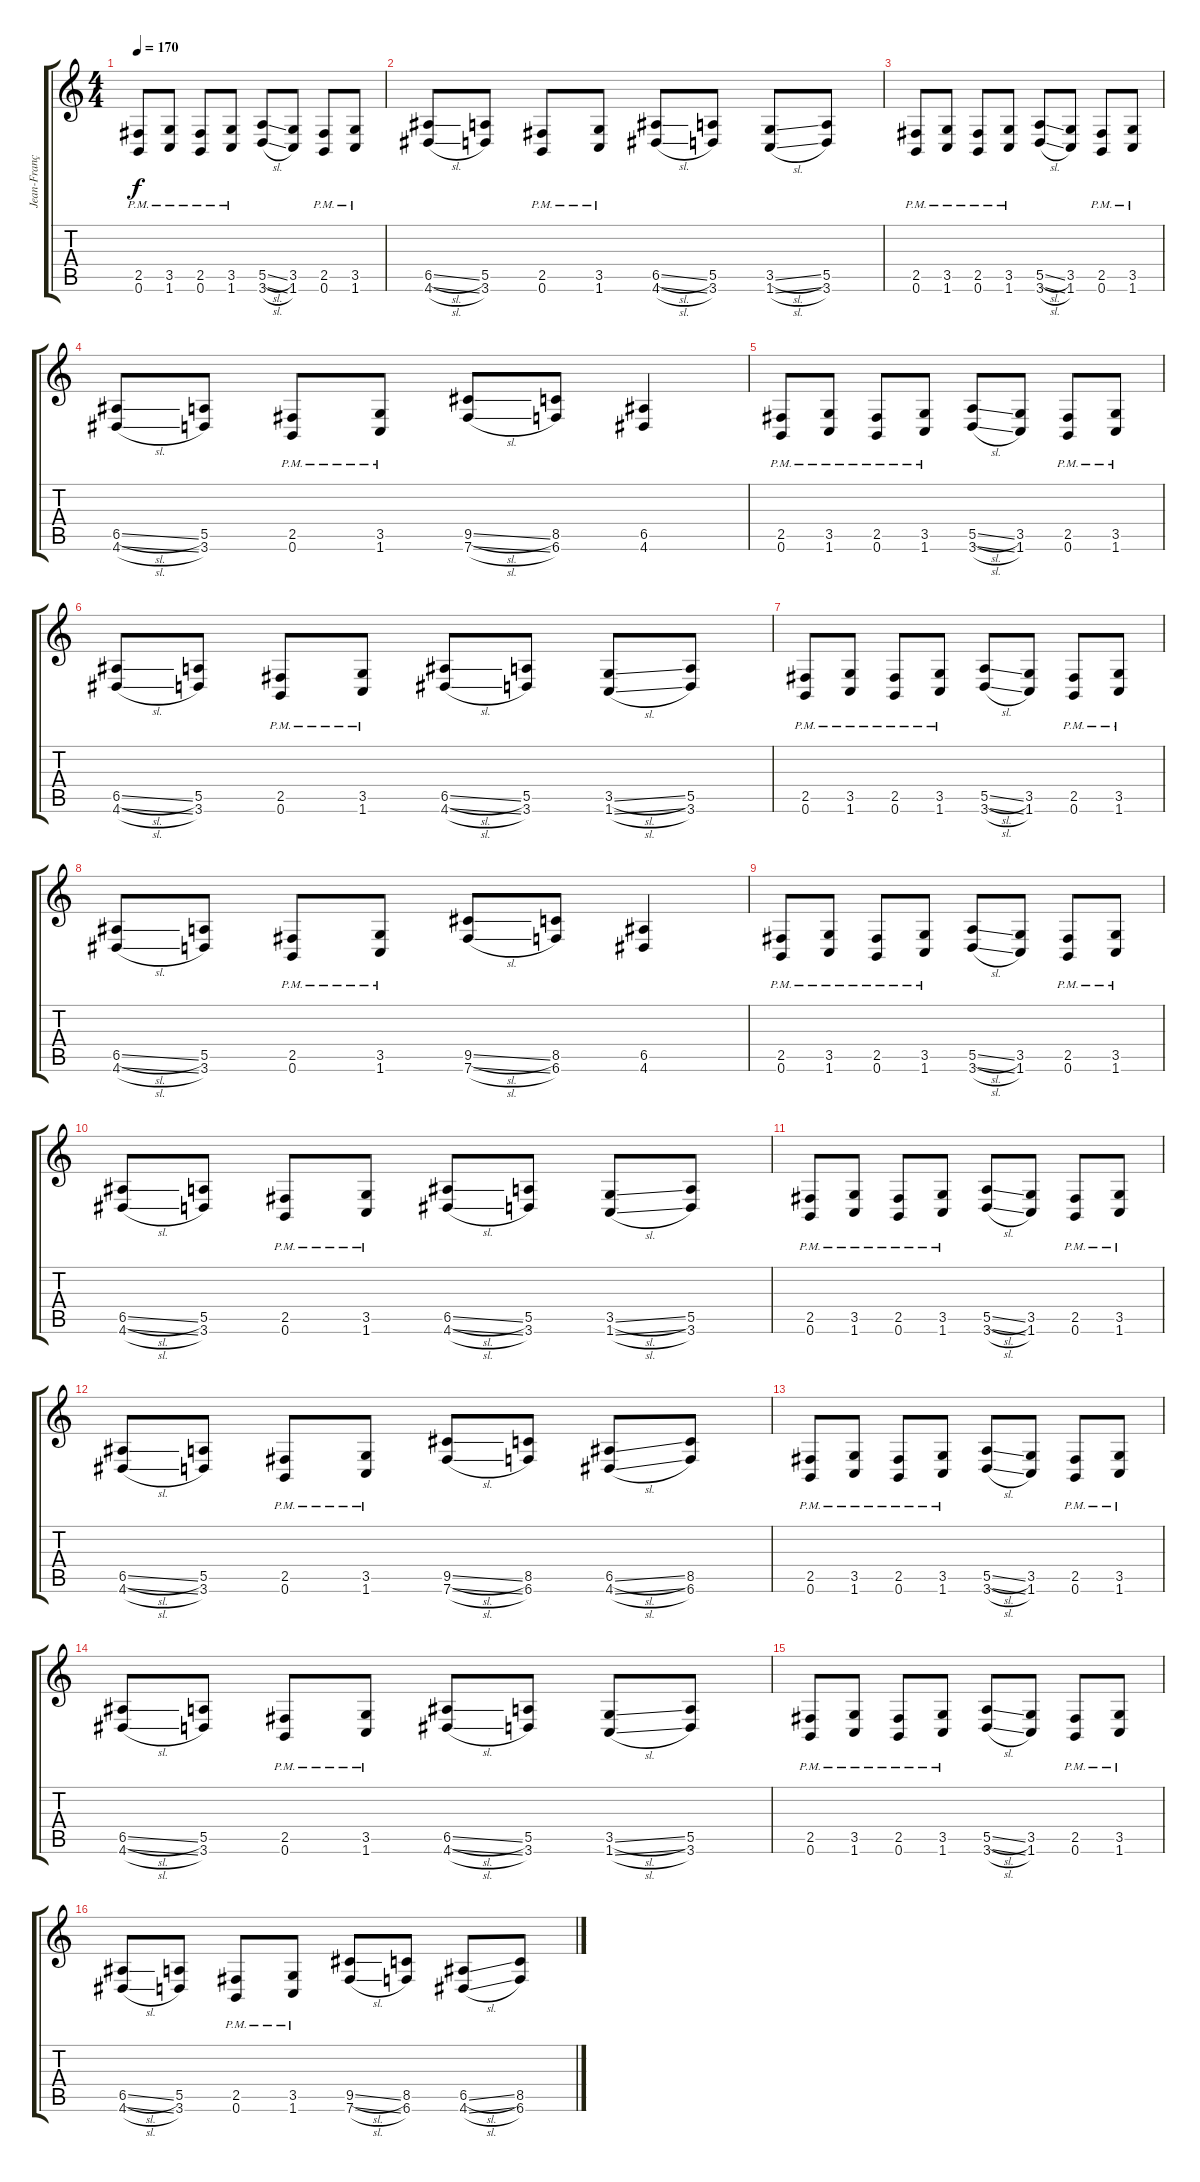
\track ("Jean-François Dagenais" "Jean-Franç") {instrument distortionguitar}
\staff {score tabs}
\tuning (B3 Gb3 D3 A2 E2 B1) {hide}
\ts (4 4)
\tempo 170
\clef g2
\ks c
(2.5{pm} 0.6{pm}).8{dy f} (3.5{pm} 1.6{pm}).8 (2.5{pm} 0.6{pm}).8 (3.5{pm} 1.6{pm}).8 (5.5{sl} 3.6{sl}).8 (3.5 1.6).8 (2.5{pm} 0.6{pm}).8 (3.5{pm} 1.6{pm}).8 |
(6.5{sl} 4.6{sl}).8 (5.5 3.6).8 (2.5{pm} 0.6{pm}).8 (3.5{pm} 1.6{pm}).8 (6.5{sl} 4.6{sl}).8 (5.5 3.6).8 (3.5{sl} 1.6{sl}).8 (5.5 3.6).8 |
(2.5{pm} 0.6{pm}).8 (3.5{pm} 1.6{pm}).8 (2.5{pm} 0.6{pm}).8 (3.5{pm} 1.6{pm}).8 (5.5{sl} 3.6{sl}).8 (3.5 1.6).8 (2.5{pm} 0.6{pm}).8 (3.5{pm} 1.6{pm}).8 |
(6.5{sl} 4.6{sl}).8 (5.5 3.6).8 (2.5{pm} 0.6{pm}).8 (3.5{pm} 1.6{pm}).8 (9.5{sl} 7.6{sl}).8 (8.5 6.6).8 (6.5 4.6).4 |
(2.5{pm} 0.6{pm}).8 (3.5{pm} 1.6{pm}).8 (2.5{pm} 0.6{pm}).8 (3.5{pm} 1.6{pm}).8 (5.5{sl} 3.6{sl}).8 (3.5 1.6).8 (2.5{pm} 0.6{pm}).8 (3.5{pm} 1.6{pm}).8 |
(6.5{sl} 4.6{sl}).8 (5.5 3.6).8 (2.5{pm} 0.6{pm}).8 (3.5{pm} 1.6{pm}).8 (6.5{sl} 4.6{sl}).8 (5.5 3.6).8 (3.5{sl} 1.6{sl}).8 (5.5 3.6).8 |
(2.5{pm} 0.6{pm}).8 (3.5{pm} 1.6{pm}).8 (2.5{pm} 0.6{pm}).8 (3.5{pm} 1.6{pm}).8 (5.5{sl} 3.6{sl}).8 (3.5 1.6).8 (2.5{pm} 0.6{pm}).8 (3.5{pm} 1.6{pm}).8 |
(6.5{sl} 4.6{sl}).8 (5.5 3.6).8 (2.5{pm} 0.6{pm}).8 (3.5{pm} 1.6{pm}).8 (9.5{sl} 7.6{sl}).8 (8.5 6.6).8 (6.5 4.6).4 |
(2.5{pm} 0.6{pm}).8 (3.5{pm} 1.6{pm}).8 (2.5{pm} 0.6{pm}).8 (3.5{pm} 1.6{pm}).8 (5.5{sl} 3.6{sl}).8 (3.5 1.6).8 (2.5{pm} 0.6{pm}).8 (3.5{pm} 1.6{pm}).8 |
(6.5{sl} 4.6{sl}).8 (5.5 3.6).8 (2.5{pm} 0.6{pm}).8 (3.5{pm} 1.6{pm}).8 (6.5{sl} 4.6{sl}).8 (5.5 3.6).8 (3.5{sl} 1.6{sl}).8 (5.5 3.6).8 |
(2.5{pm} 0.6{pm}).8 (3.5{pm} 1.6{pm}).8 (2.5{pm} 0.6{pm}).8 (3.5{pm} 1.6{pm}).8 (5.5{sl} 3.6{sl}).8 (3.5 1.6).8 (2.5{pm} 0.6{pm}).8 (3.5{pm} 1.6{pm}).8 |
(6.5{sl} 4.6{sl}).8 (5.5 3.6).8 (2.5{pm} 0.6{pm}).8 (3.5{pm} 1.6{pm}).8 (9.5{sl} 7.6{sl}).8 (8.5 6.6).8 (6.5{sl} 4.6{sl}).8 (8.5 6.6).8 |
(2.5{pm} 0.6{pm}).8 (3.5{pm} 1.6{pm}).8 (2.5{pm} 0.6{pm}).8 (3.5{pm} 1.6{pm}).8 (5.5{sl} 3.6{sl}).8 (3.5 1.6).8 (2.5{pm} 0.6{pm}).8 (3.5{pm} 1.6{pm}).8 |
(6.5{sl} 4.6{sl}).8 (5.5 3.6).8 (2.5{pm} 0.6{pm}).8 (3.5{pm} 1.6{pm}).8 (6.5{sl} 4.6{sl}).8 (5.5 3.6).8 (3.5{sl} 1.6{sl}).8 (5.5 3.6).8 |
(2.5{pm} 0.6{pm}).8 (3.5{pm} 1.6{pm}).8 (2.5{pm} 0.6{pm}).8 (3.5{pm} 1.6{pm}).8 (5.5{sl} 3.6{sl}).8 (3.5 1.6).8 (2.5{pm} 0.6{pm}).8 (3.5{pm} 1.6{pm}).8 |
(6.5{sl} 4.6{sl}).8 (5.5 3.6).8 (2.5{pm} 0.6{pm}).8 (3.5{pm} 1.6{pm}).8 (9.5{sl} 7.6{sl}).8 (8.5 6.6).8 (6.5{sl} 4.6{sl}).8 (8.5 6.6).8
